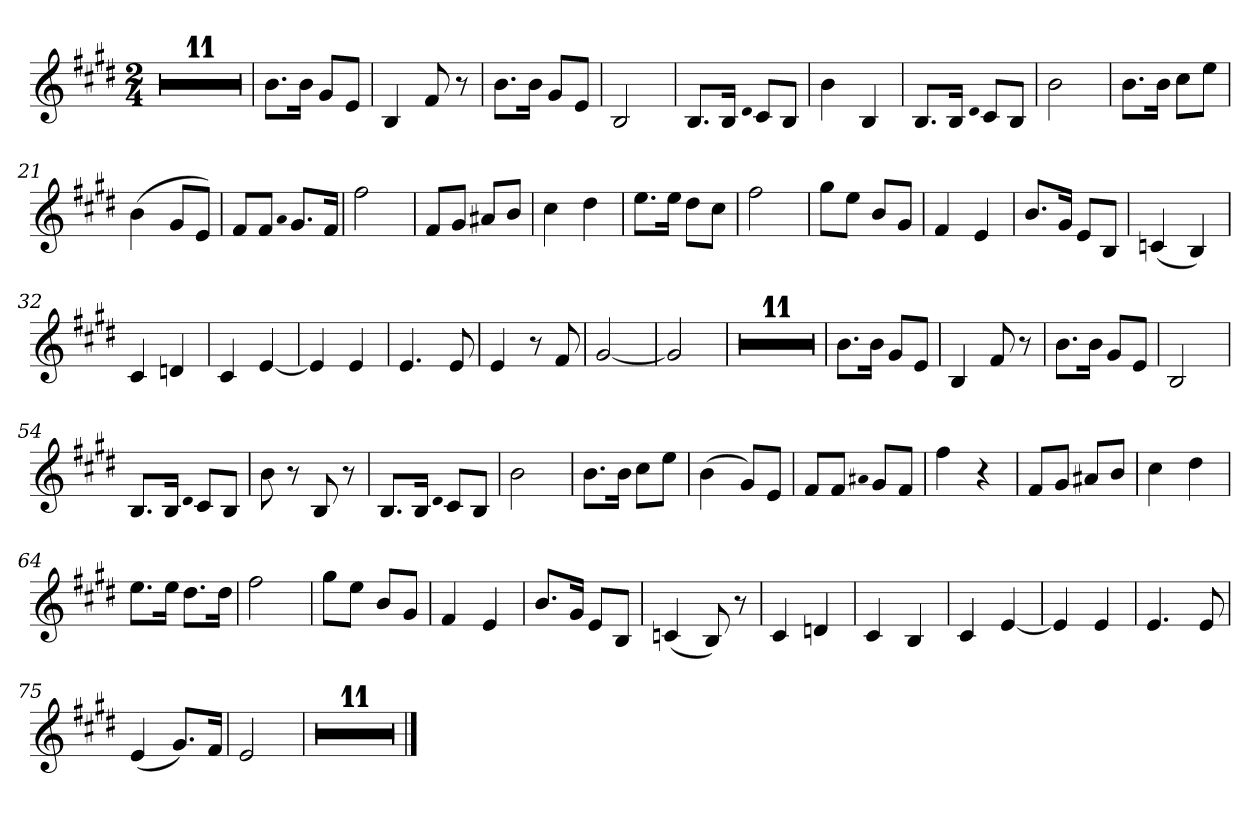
**kern
*part1
*staff1
*clefG2
*k[f#c#g#d#]
*M2/4
=
2r
=2
2r
=3
2r
=4
2r
=5
2r
=6
2r
=7
2r
=8
2r
=9
2r
=10
2r
=11
2r
=12
8.b\L
16b\Jk
8g#/L
8e/J
=13
4B
8f#
8r
=14
8.b\L
16b\Jk
8g#/L
8e/J
=15
2B
=16
8.B/L
16B/Jk
qd#
8c#/L
8B/J
=17
4b
4B
=18
8.B/L
16B/Jk
qd#
8c#/L
8B/J
=19
2b
=20
8.b\L
16b\Jk
8cc#\L
8ee\J
=21
(4b
8g#/L
8e/J)
=22
8f#/L
8f#/J
qa
8.g#/L
16f#/Jk
=23
2ff#
=24
8f#/L
8g#/J
8a#X/L
8b/J
=25
4cc#
4dd#
=26
8.ee\L
16ee\Jk
8dd#\L
8cc#\J
=27
2ff#
=28
8gg#\L
8ee\J
8b/L
8g#/J
=29
4f#
4e
=30
8.b/L
16g#/Jk
8e/L
8B/J
=31
(4cn
4B)
=32
4c#
4dn
=33
4c#
[4e
=34
4e]
4e
=35
4.e
8e
=36
4e
8r
8f#
=37
[2g#
=38
2g#]
=39
2r
=40
2r
=41
2r
=42
2r
=43
2r
=44
2r
=45
2r
=46
2r
=47
2r
=48
2r
=49
2r
=50
8.b\L
16b\Jk
8g#/L
8e/J
=51
4B
8f#
8r
=52
8.b\L
16b\Jk
8g#/L
8e/J
=53
2B
=54
8.B/L
16B/Jk
qd#
8c#/L
8B/J
=55
8b
8r
8B
8r
=56
8.B/L
16B/Jk
qd#
8c#/L
8B/J
=57
2b
=58
8.b\L
16b\Jk
8cc#\L
8ee\J
=59
(4b
8g#/L)
8e/J
=60
8f#/L
8f#/J
qa#X
8g#/L
8f#/J
=61
4ff#
4r
=62
8f#/L
8g#/J
8a#X/L
8b/J
=63
4cc#
4dd#
=64
8.ee\L
16ee\Jk
8.dd#\L
16dd#\Jk
=65
2ff#
=66
8gg#\L
8ee\J
8b/L
8g#/J
=67
4f#
4e
=68
8.b/L
16g#/Jk
8e/L
8B/J
=69
(4cn
8B)
8r
=70
4c#
4dn
=71
4c#
4B
=72
4c#
[4e
=73
4e]
4e
=74
4.e
8e
=75
(4e
8.g#/L)
16f#/Jk
=76
2e
=77
2r
=78
2r
=79
2r
=80
2r
=81
2r
=82
2r
=83
2r
=84
2r
=85
2r
=86
2r
=87
2r
==
*-
